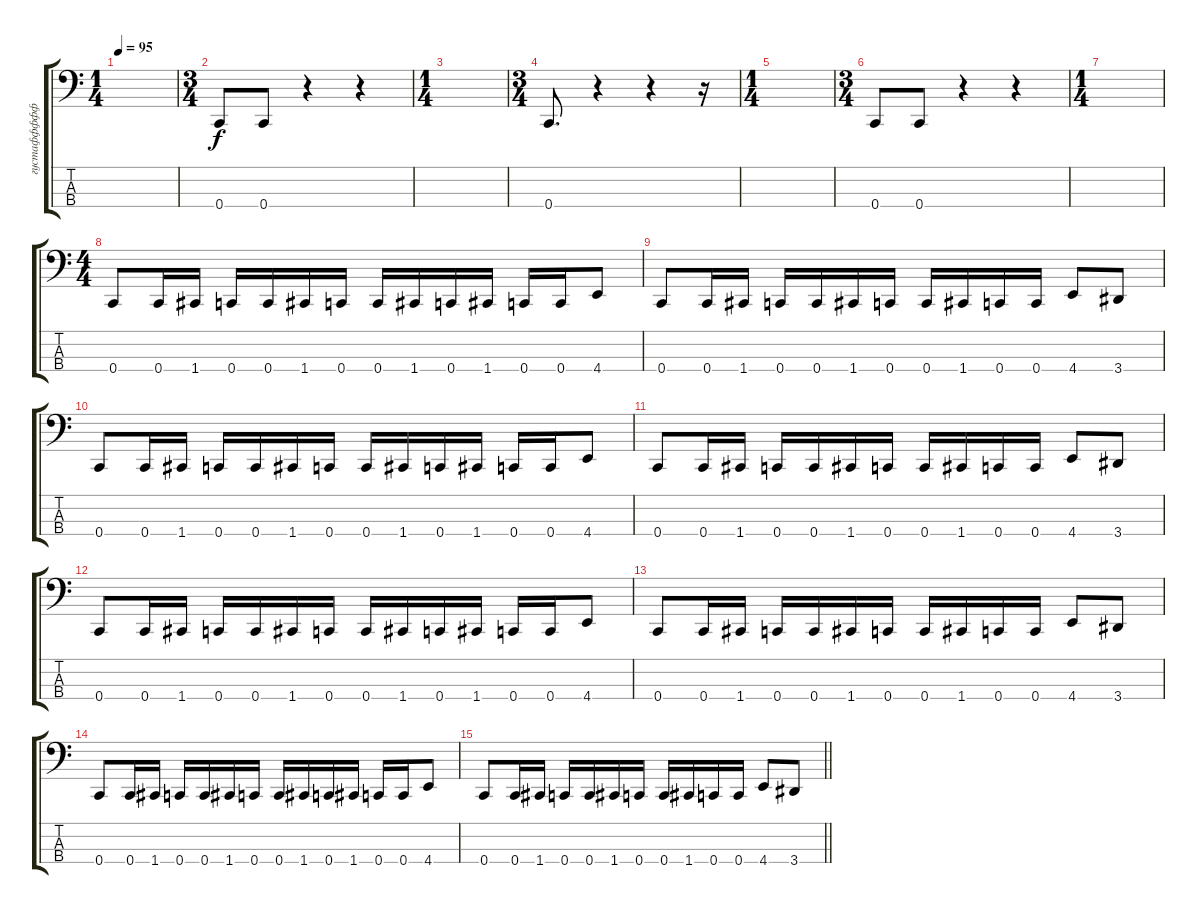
\track ("густафффффф" "густаффффф") {instrument slapbass1}
\staff {score tabs}
\tuning (F2 C2 G1 C1) {hide}
\ts (1 4)
\tempo 95
\clef f4
\ks c
|
\ts (3 4)
0.4.8 0.4.8 r.4 r.4 |
\ts (1 4)
|
\ts (3 4)
0.4.8{d} r.4 r.4 r.16 |
\ts (1 4)
|
\ts (3 4)
0.4.8 0.4.8 r.4 r.4 |
\ts (1 4)
|
\ts (4 4)
0.4.8 0.4.16 1.4.16 0.4.16 0.4.16 1.4.16 0.4.16 0.4.16 1.4.16 0.4.16 1.4.16 0.4.16 0.4.16 4.4.8 |
0.4.8 0.4.16 1.4.16 0.4.16 0.4.16 1.4.16 0.4.16 0.4.16 1.4.16 0.4.16 0.4.16 4.4.8 3.4.8 |
0.4.8 0.4.16 1.4.16 0.4.16 0.4.16 1.4.16 0.4.16 0.4.16 1.4.16 0.4.16 1.4.16 0.4.16 0.4.16 4.4.8 |
0.4.8 0.4.16 1.4.16 0.4.16 0.4.16 1.4.16 0.4.16 0.4.16 1.4.16 0.4.16 0.4.16 4.4.8 3.4.8 |
0.4.8 0.4.16 1.4.16 0.4.16 0.4.16 1.4.16 0.4.16 0.4.16 1.4.16 0.4.16 1.4.16 0.4.16 0.4.16 4.4.8 |
0.4.8 0.4.16 1.4.16 0.4.16 0.4.16 1.4.16 0.4.16 0.4.16 1.4.16 0.4.16 0.4.16 4.4.8 3.4.8 |
0.4.8 0.4.16 1.4.16 0.4.16 0.4.16 1.4.16 0.4.16 0.4.16 1.4.16 0.4.16 1.4.16 0.4.16 0.4.16 4.4.8 |
\barLineRight lightlight
0.4.8 0.4.16 1.4.16 0.4.16 0.4.16 1.4.16 0.4.16 0.4.16 1.4.16 0.4.16 0.4.16 4.4.8 3.4.8
